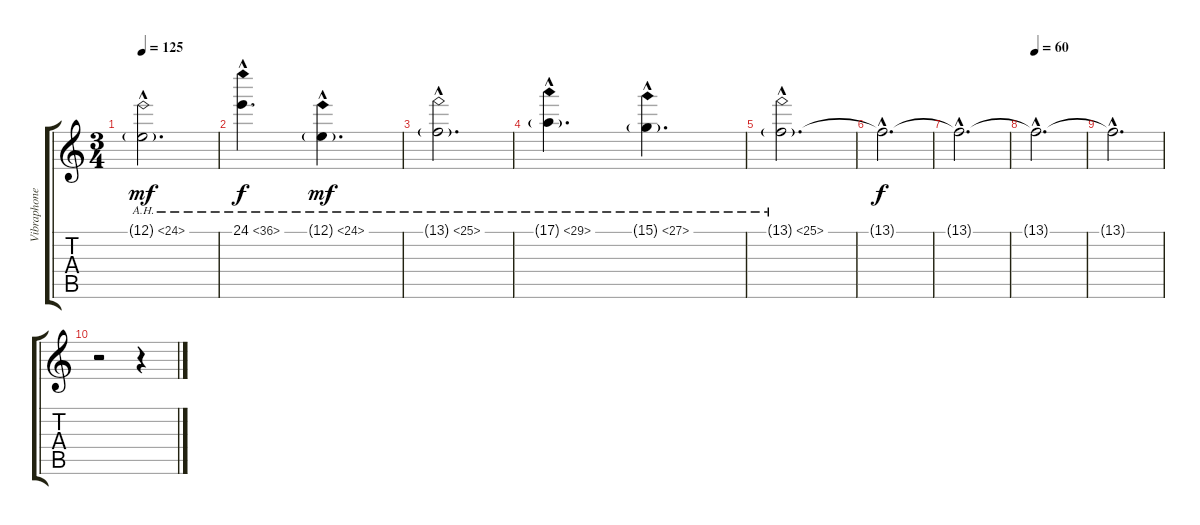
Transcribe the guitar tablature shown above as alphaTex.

\track ("Vibraphone" "Vibraphone") {instrument vibraphone}
\staff {score tabs}
\tuning (E4 B3 G3 D3 A2 E2) {hide}
\ts (3 4)
\tempo 125
\clef g2
\ks c
12.1{ah 12 g hac}.2{d dy mf} |
24.1{ah 12 hac}.4{d dy f} 12.1{ah 12 g hac}.4{d dy mf} |
13.1{ah 12 g hac}.2{d} |
17.1{ah 12 g hac}.4{d} 15.1{ah 12 g hac}.4{d} |
13.1{ah 12 g hac}.2{d} |
13.1{hac t}.2{d dy f} |
13.1{hac t}.2{d} |
\tempo 60
13.1{hac t}.2{d} |
13.1{hac t}.2{d} |
r.2 r.4
